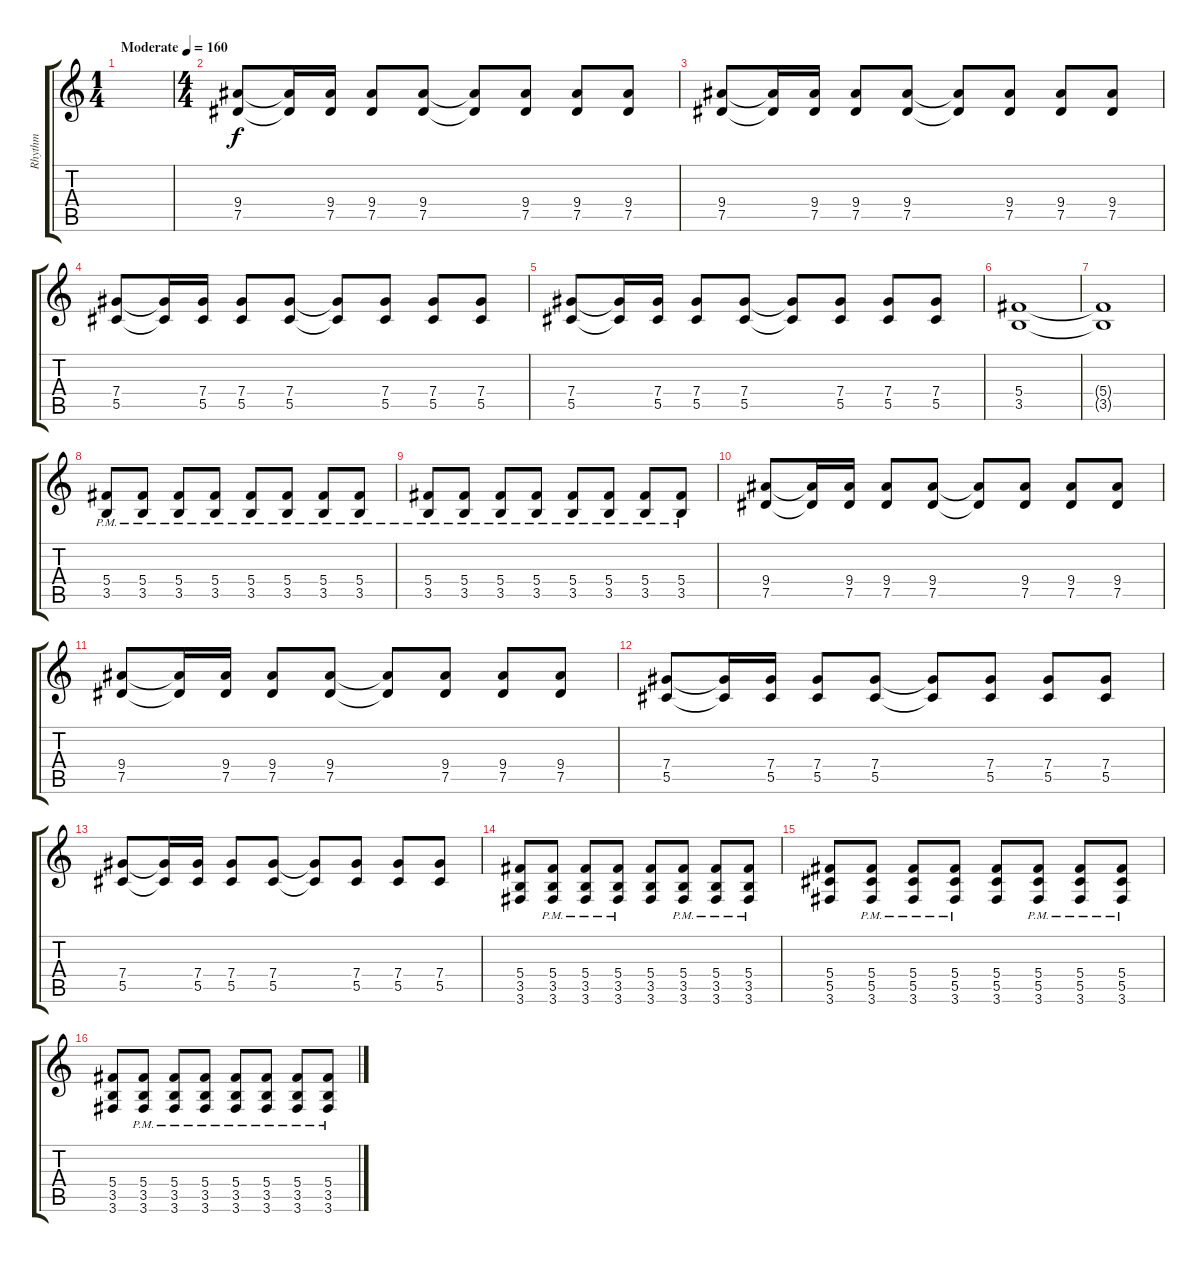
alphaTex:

\track ("Rhythm" "Rhythm") {instrument overdrivenguitar}
\staff {score tabs}
\tuning (Eb4 Bb3 Gb3 Db3 Ab2 Eb2) {hide}
\ts (1 4)
\tempo (160 "Moderate")
\clef g2
\ks c
|
\ts (4 4)
(9.4 7.5).8 (9.4{t} 7.5{t}).16 (9.4 7.5).16 (9.4 7.5).8 (9.4 7.5).8 (9.4{t} 7.5{t}).8 (9.4 7.5).8 (9.4 7.5).8 (9.4 7.5).8 |
(9.4 7.5).8 (9.4{t} 7.5{t}).16 (9.4 7.5).16 (9.4 7.5).8 (9.4 7.5).8 (9.4{t} 7.5{t}).8 (9.4 7.5).8 (9.4 7.5).8 (9.4 7.5).8 |
(7.4 5.5).8 (7.4{t} 5.5{t}).16 (7.4 5.5).16 (7.4 5.5).8 (7.4 5.5).8 (7.4{t} 5.5{t}).8 (7.4 5.5).8 (7.4 5.5).8 (7.4 5.5).8 |
(7.4 5.5).8 (7.4{t} 5.5{t}).16 (7.4 5.5).16 (7.4 5.5).8 (7.4 5.5).8 (7.4{t} 5.5{t}).8 (7.4 5.5).8 (7.4 5.5).8 (7.4 5.5).8 |
(5.4 3.5).1 |
(5.4{t} 3.5{t}).1 |
(5.4{pm} 3.5{pm}).8 (5.4{pm} 3.5{pm}).8 (5.4{pm} 3.5{pm}).8 (5.4{pm} 3.5{pm}).8 (5.4{pm} 3.5{pm}).8 (5.4{pm} 3.5{pm}).8 (5.4{pm} 3.5{pm}).8 (5.4{pm} 3.5{pm}).8 |
(5.4{pm} 3.5{pm}).8 (5.4{pm} 3.5{pm}).8 (5.4{pm} 3.5{pm}).8 (5.4{pm} 3.5{pm}).8 (5.4{pm} 3.5{pm}).8 (5.4{pm} 3.5{pm}).8 (5.4{pm} 3.5{pm}).8 (5.4{pm} 3.5{pm}).8 |
(9.4 7.5).8 (9.4{t} 7.5{t}).16 (9.4 7.5).16 (9.4 7.5).8 (9.4 7.5).8 (9.4{t} 7.5{t}).8 (9.4 7.5).8 (9.4 7.5).8 (9.4 7.5).8 |
(9.4 7.5).8 (9.4{t} 7.5{t}).16 (9.4 7.5).16 (9.4 7.5).8 (9.4 7.5).8 (9.4{t} 7.5{t}).8 (9.4 7.5).8 (9.4 7.5).8 (9.4 7.5).8 |
(7.4 5.5).8 (7.4{t} 5.5{t}).16 (7.4 5.5).16 (7.4 5.5).8 (7.4 5.5).8 (7.4{t} 5.5{t}).8 (7.4 5.5).8 (7.4 5.5).8 (7.4 5.5).8 |
(7.4 5.5).8 (7.4{t} 5.5{t}).16 (7.4 5.5).16 (7.4 5.5).8 (7.4 5.5).8 (7.4{t} 5.5{t}).8 (7.4 5.5).8 (7.4 5.5).8 (7.4 5.5).8 |
(5.4 3.5 3.6).8 (5.4{pm} 3.5{pm} 3.6{pm}).8 (5.4{pm} 3.5{pm} 3.6{pm}).8 (5.4{pm} 3.5{pm} 3.6{pm}).8 (5.4 3.5 3.6).8 (5.4{pm} 3.5{pm} 3.6{pm}).8 (5.4{pm} 3.5{pm} 3.6{pm}).8 (5.4{pm} 3.5{pm} 3.6{pm}).8 |
(5.4 5.5 3.6).8 (5.4{pm} 5.5{pm} 3.6{pm}).8 (5.4{pm} 5.5{pm} 3.6{pm}).8 (5.4{pm} 5.5{pm} 3.6{pm}).8 (5.4 5.5 3.6).8 (5.4{pm} 5.5{pm} 3.6{pm}).8 (5.4{pm} 5.5{pm} 3.6{pm}).8 (5.4{pm} 5.5{pm} 3.6{pm}).8 |
(5.4 3.5 3.6).8 (5.4{pm} 3.5{pm} 3.6{pm}).8 (5.4{pm} 3.5{pm} 3.6{pm}).8 (5.4{pm} 3.5{pm} 3.6{pm}).8 (5.4{pm} 3.5{pm} 3.6{pm}).8 (5.4{pm} 3.5{pm} 3.6{pm}).8 (5.4{pm} 3.5{pm} 3.6{pm}).8 (5.4{pm} 3.5{pm} 3.6{pm}).8
